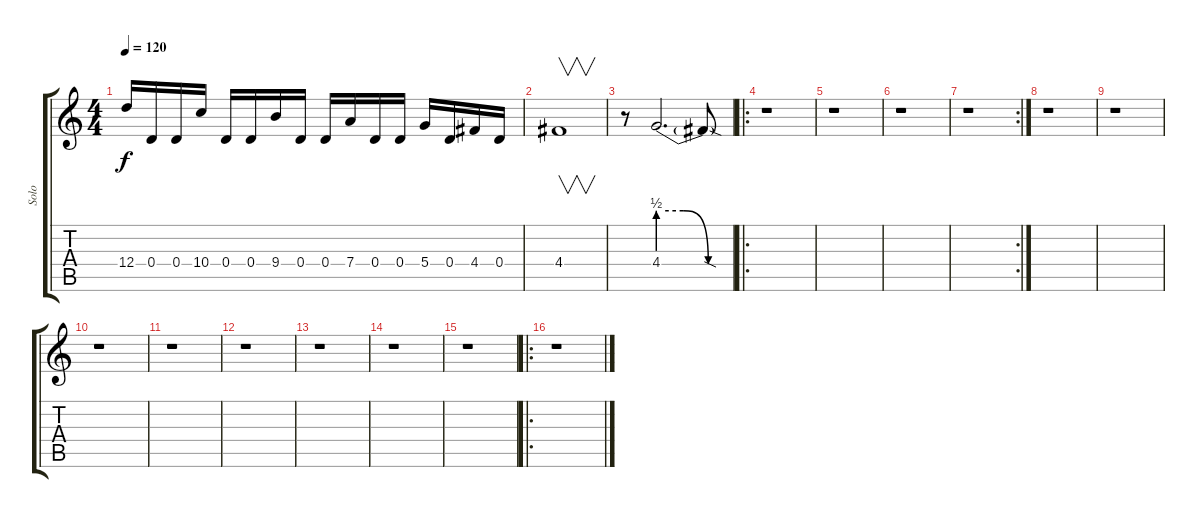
\track ("Solo" "Solo") {instrument distortionguitar}
\staff {score tabs}
\tuning (E4 B3 G3 D3 A2 E2) {hide}
\ts (4 4)
\tempo 120
\clef g2
\ks c
12.4.16{dy f} 0.4.16 0.4.16 10.4.16 0.4.16 0.4.16 9.4.16 0.4.16 0.4.16 7.4.16 0.4.16 0.4.16 5.4.16 0.4.16 4.4.16 0.4.16 |
4.4.1{v} |
r.8 4.4{be (custom 0 2 20 2 40 0 60 0)}.2{d} 4.4{sod t}.8 |
\ro
r.1 |
r.1 |
r.1 |
\rc 2
r.1 |
r.1 |
r.1 |
r.1 |
r.1 |
r.1 |
r.1 |
r.1 |
r.1 |
\ro
r.1
